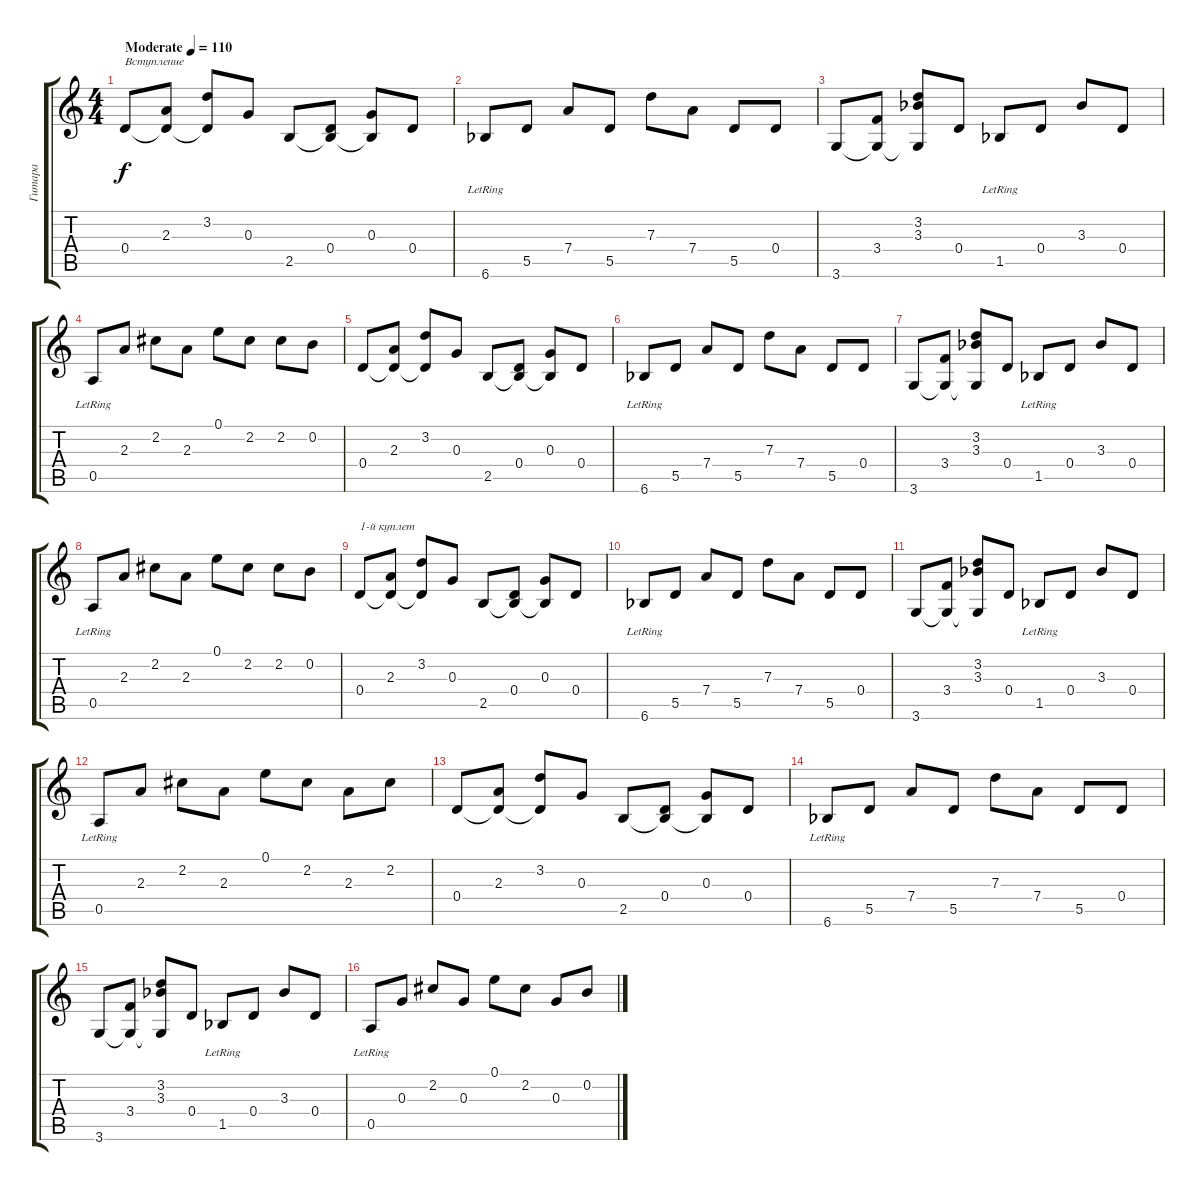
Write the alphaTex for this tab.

\track ("Гитара" "Гитара") {instrument acousticguitarsteel}
\staff {score tabs}
\tuning (E4 B3 G3 D3 A2 E2) {hide}
\ts (4 4)
\tempo (110 "Moderate")
\clef g2
\ks aminor
0.4.8{txt "Вступление" dy f instrument acousticguitarsteel} (2.3 0.4{t}).8 (3.2 0.4{t}).8 0.3.8 2.5.8 (0.4 2.5{t}).8 (0.3 2.5{t}).8 0.4.8 |
6.6{lr acc b}.8 5.5.8 7.4.8 5.5.8 7.3.8 7.4.8 5.5.8 0.4.8 |
3.6.8 (3.4 3.6{t}).8 (3.2 3.3{acc b} 3.6{t}).8 0.4.8 1.5{lr acc b}.8 0.4.8 3.3{acc b}.8 0.4.8 |
0.5{lr}.8 2.3.8 2.2.8 2.3.8 0.1.8 2.2.8 2.2.8 0.2.8 |
0.4.8 (2.3 0.4{t}).8 (3.2 0.4{t}).8 0.3.8 2.5.8 (0.4 2.5{t}).8 (0.3 2.5{t}).8 0.4.8 |
6.6{lr acc b}.8 5.5.8 7.4.8 5.5.8 7.3.8 7.4.8 5.5.8 0.4.8 |
3.6.8 (3.4 3.6{t}).8 (3.2 3.3{acc b} 3.6{t}).8 0.4.8 1.5{lr acc b}.8 0.4.8 3.3{acc b}.8 0.4.8 |
0.5{lr}.8 2.3.8 2.2.8 2.3.8 0.1.8 2.2.8 2.2.8 0.2.8 |
0.4.8{txt "1-й куплет"} (2.3 0.4{t}).8 (3.2 0.4{t}).8 0.3.8 2.5.8 (0.4 2.5{t}).8 (0.3 2.5{t}).8 0.4.8 |
6.6{lr acc b}.8 5.5.8 7.4.8 5.5.8 7.3.8 7.4.8 5.5.8 0.4.8 |
3.6.8 (3.4 3.6{t}).8 (3.2 3.3{acc b} 3.6{t}).8 0.4.8 1.5{lr acc b}.8 0.4.8 3.3{acc b}.8 0.4.8 |
0.5{lr}.8 2.3.8 2.2.8 2.3.8 0.1.8 2.2.8 2.3.8 2.2.8 |
0.4.8 (2.3 0.4{t}).8 (3.2 0.4{t}).8 0.3.8 2.5.8 (0.4 2.5{t}).8 (0.3 2.5{t}).8 0.4.8 |
6.6{lr acc b}.8 5.5.8 7.4.8 5.5.8 7.3.8 7.4.8 5.5.8 0.4.8 |
3.6.8 (3.4 3.6{t}).8 (3.2 3.3{acc b} 3.6{t}).8 0.4.8 1.5{lr acc b}.8 0.4.8 3.3{acc b}.8 0.4.8 |
0.5{lr}.8 0.3.8 2.2.8 0.3.8 0.1.8 2.2.8 0.3.8 0.2.8
